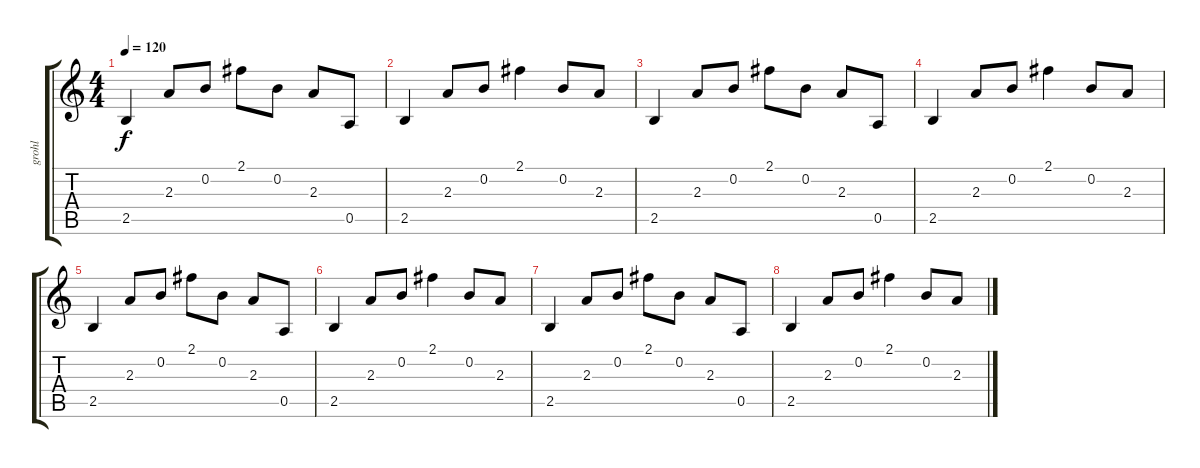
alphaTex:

\track ("grohl" "grohl") {instrument electricguitarclean}
\staff {score tabs}
\tuning (E4 B3 G3 D3 A2 E2) {hide}
\ts (4 4)
\tempo 120
\clef g2
\ks c
2.5.4{dy f} 2.3.8 0.2.8 2.1.8 0.2.8 2.3.8 0.5.8 |
2.5.4 2.3.8 0.2.8 2.1.4 0.2.8 2.3.8 |
2.5.4 2.3.8 0.2.8 2.1.8 0.2.8 2.3.8 0.5.8 |
2.5.4 2.3.8 0.2.8 2.1.4 0.2.8 2.3.8 |
2.5.4 2.3.8 0.2.8 2.1.8 0.2.8 2.3.8 0.5.8 |
2.5.4 2.3.8 0.2.8 2.1.4 0.2.8 2.3.8 |
2.5.4 2.3.8 0.2.8 2.1.8 0.2.8 2.3.8 0.5.8 |
2.5.4 2.3.8 0.2.8 2.1.4 0.2.8 2.3.8
